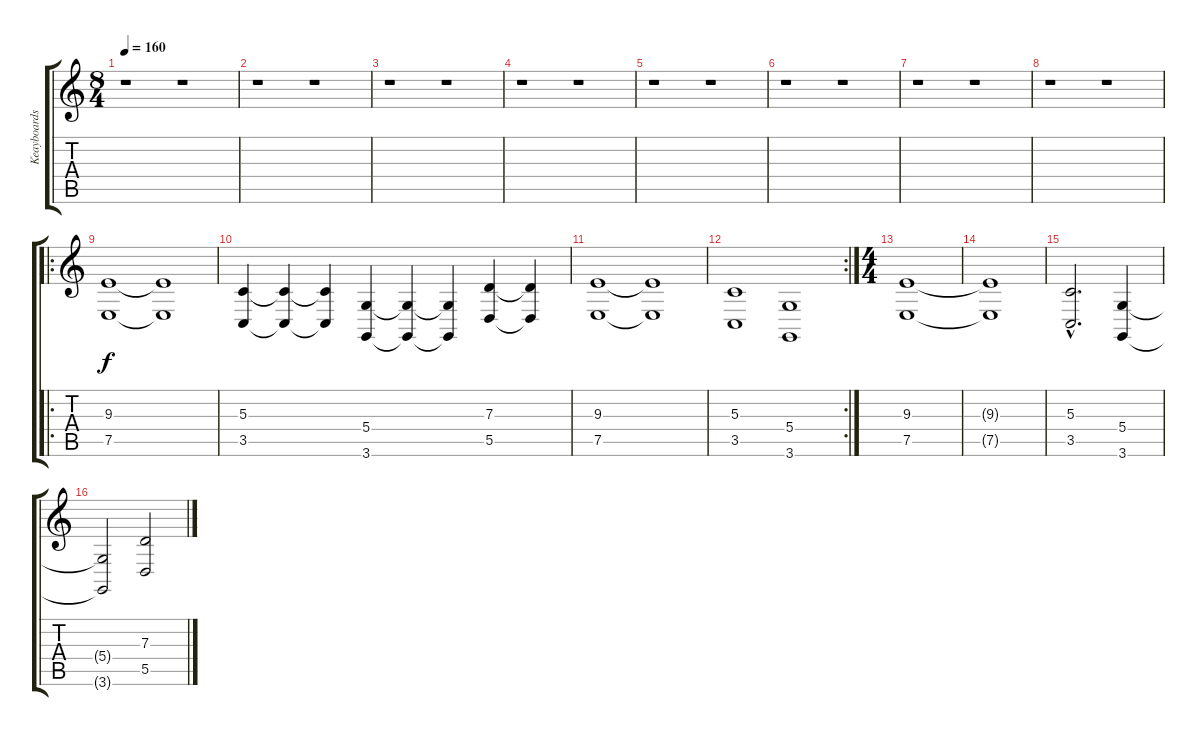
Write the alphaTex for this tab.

\track ("Keayboards" "Keayboards") {instrument stringensemble1}
\staff {score tabs}
\tuning (E4 B3 G3 D3 A2 E2) {hide}
\ts (8 4)
\tempo 160
\clef g2
\ks c
r.1{dy f instrument stringensemble1} r.1 |
r.1 r.1 |
r.1 r.1 |
r.1 r.1 |
r.1 r.1 |
r.1 r.1 |
r.1 r.1 |
r.1 r.1 |
\ro
(9.3 7.5).1 (9.3{t} 7.5{t}).1 |
(5.3 3.5).4 (5.3{t} 3.5{t}).4 (5.3{t} 3.5{t}).4 (5.4 3.6).4 (5.4{t} 3.6{t}).4 (5.4{t} 3.6{t}).4 (7.3 5.5).4 (7.3{t} 5.5{t}).4 |
(9.3 7.5).1 (9.3{t} 7.5{t}).1 |
\rc 2
(5.3 3.5).1 (5.4 3.6).1 |
\ts (4 4)
(9.3 7.5).1{instrument pad8sweep} |
(9.3{t} 7.5{t}).1 |
(5.3{hac} 3.5{hac}).2{d} (5.4 3.6).4 |
(5.4{t} 3.6{t}).2 (7.3 5.5).2
